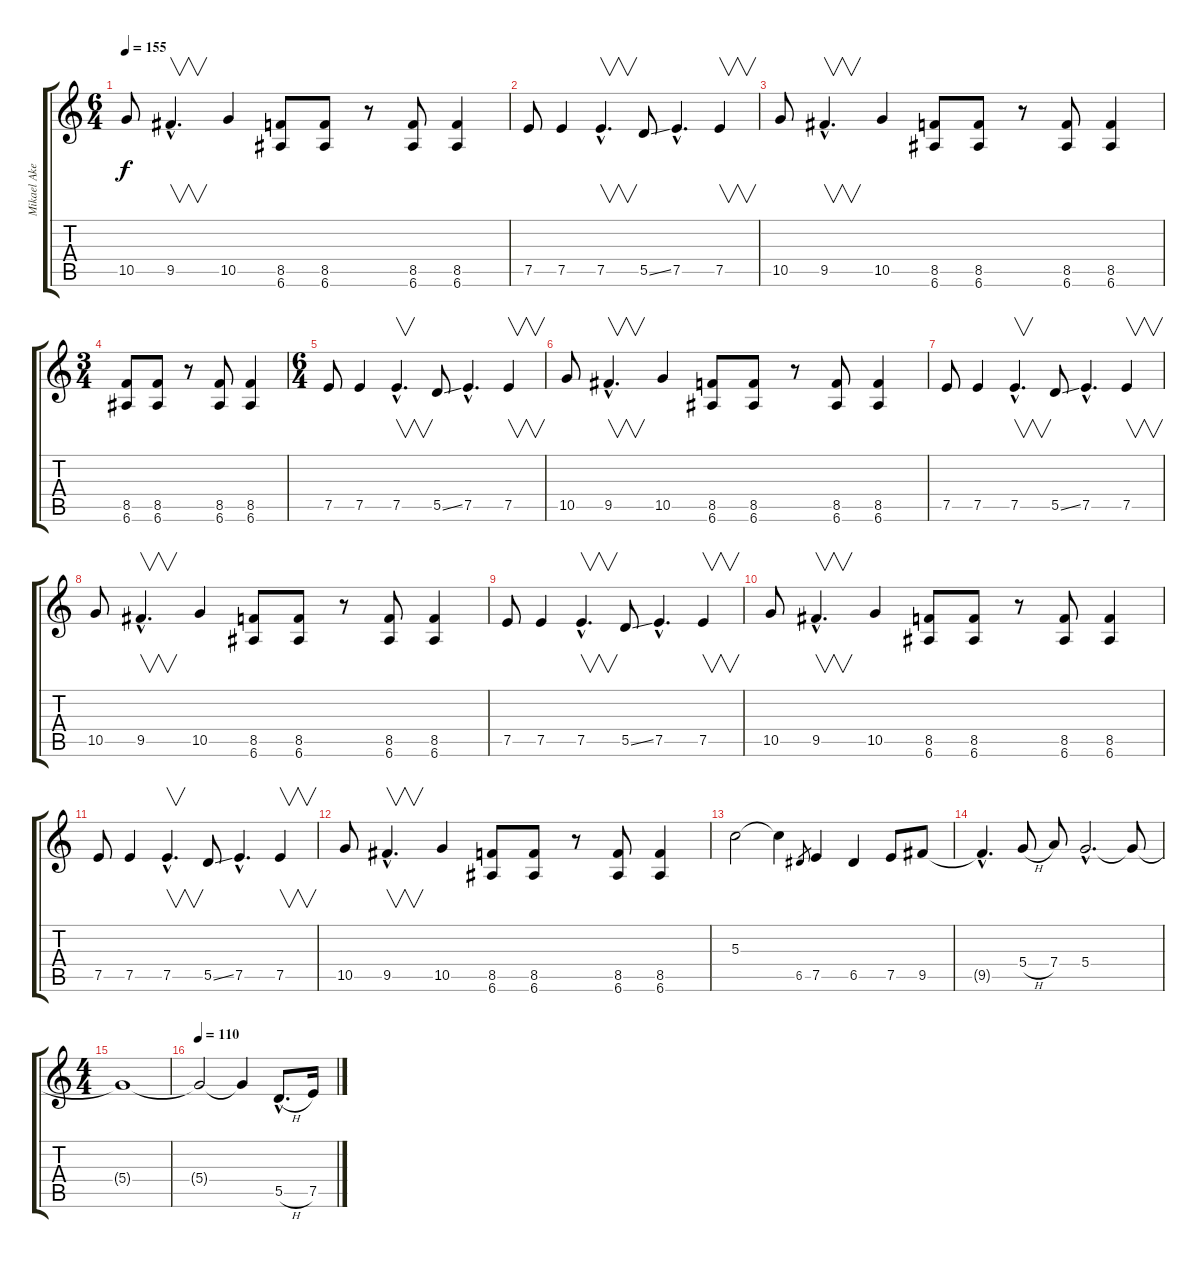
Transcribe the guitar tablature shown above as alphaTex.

\track ("Mikael Akerfeldt" "Mikael Ake") {instrument distortionguitar}
\staff {score tabs}
\tuning (E4 B3 G3 D3 A2 E2) {hide}
\ts (6 4)
\tempo 155
\clef g2
\ks c
10.5.8{dy f} 9.5{hac}.4{v d} 10.5.4 (8.5 6.6).8 (8.5 6.6).8 r.8 (8.5 6.6).8 (8.5 6.6).4 |
7.5.8 7.5.4 7.5{hac}.4{v d} 5.5{ss}.8 7.5{hac}.4{d} 7.5.4{v} |
10.5.8 9.5{hac}.4{v d} 10.5.4 (8.5 6.6).8 (8.5 6.6).8 r.8 (8.5 6.6).8 (8.5 6.6).4 |
\ts (3 4)
(8.5 6.6).8 (8.5 6.6).8 r.8 (8.5 6.6).8 (8.5 6.6).4 |
\ts (6 4)
7.5.8 7.5.4 7.5{hac}.4{v d} 5.5{ss}.8 7.5{hac}.4{d} 7.5.4{v} |
10.5.8 9.5{hac}.4{v d} 10.5.4 (8.5 6.6).8 (8.5 6.6).8 r.8 (8.5 6.6).8 (8.5 6.6).4 |
7.5.8 7.5.4 7.5{hac}.4{v d} 5.5{ss}.8 7.5{hac}.4{d} 7.5.4{v} |
10.5.8 9.5{hac}.4{v d} 10.5.4 (8.5 6.6).8 (8.5 6.6).8 r.8 (8.5 6.6).8 (8.5 6.6).4 |
7.5.8 7.5.4 7.5{hac}.4{v d} 5.5{ss}.8 7.5{hac}.4{d} 7.5.4{v} |
10.5.8 9.5{hac}.4{v d} 10.5.4 (8.5 6.6).8 (8.5 6.6).8 r.8 (8.5 6.6).8 (8.5 6.6).4 |
7.5.8 7.5.4 7.5{hac}.4{v d} 5.5{ss}.8 7.5{hac}.4{d} 7.5.4{v} |
10.5.8 9.5{hac}.4{v d} 10.5.4 (8.5 6.6).8 (8.5 6.6).8 r.8 (8.5 6.6).8 (8.5 6.6).4 |
5.3.2 5.3{t}.4 6.5.8{gr} 7.5.4 6.5.4 7.5.8 9.5.8 |
9.5{hac t}.4{d} 5.4{h}.8 7.4.8 5.4{hac}.2{d} 5.4{t}.8 |
\ts (4 4)
5.4{t}.1 |
\tempo 110
5.4{t}.2 5.4{t}.4 5.5{h hac}.8{d} 7.5.16
